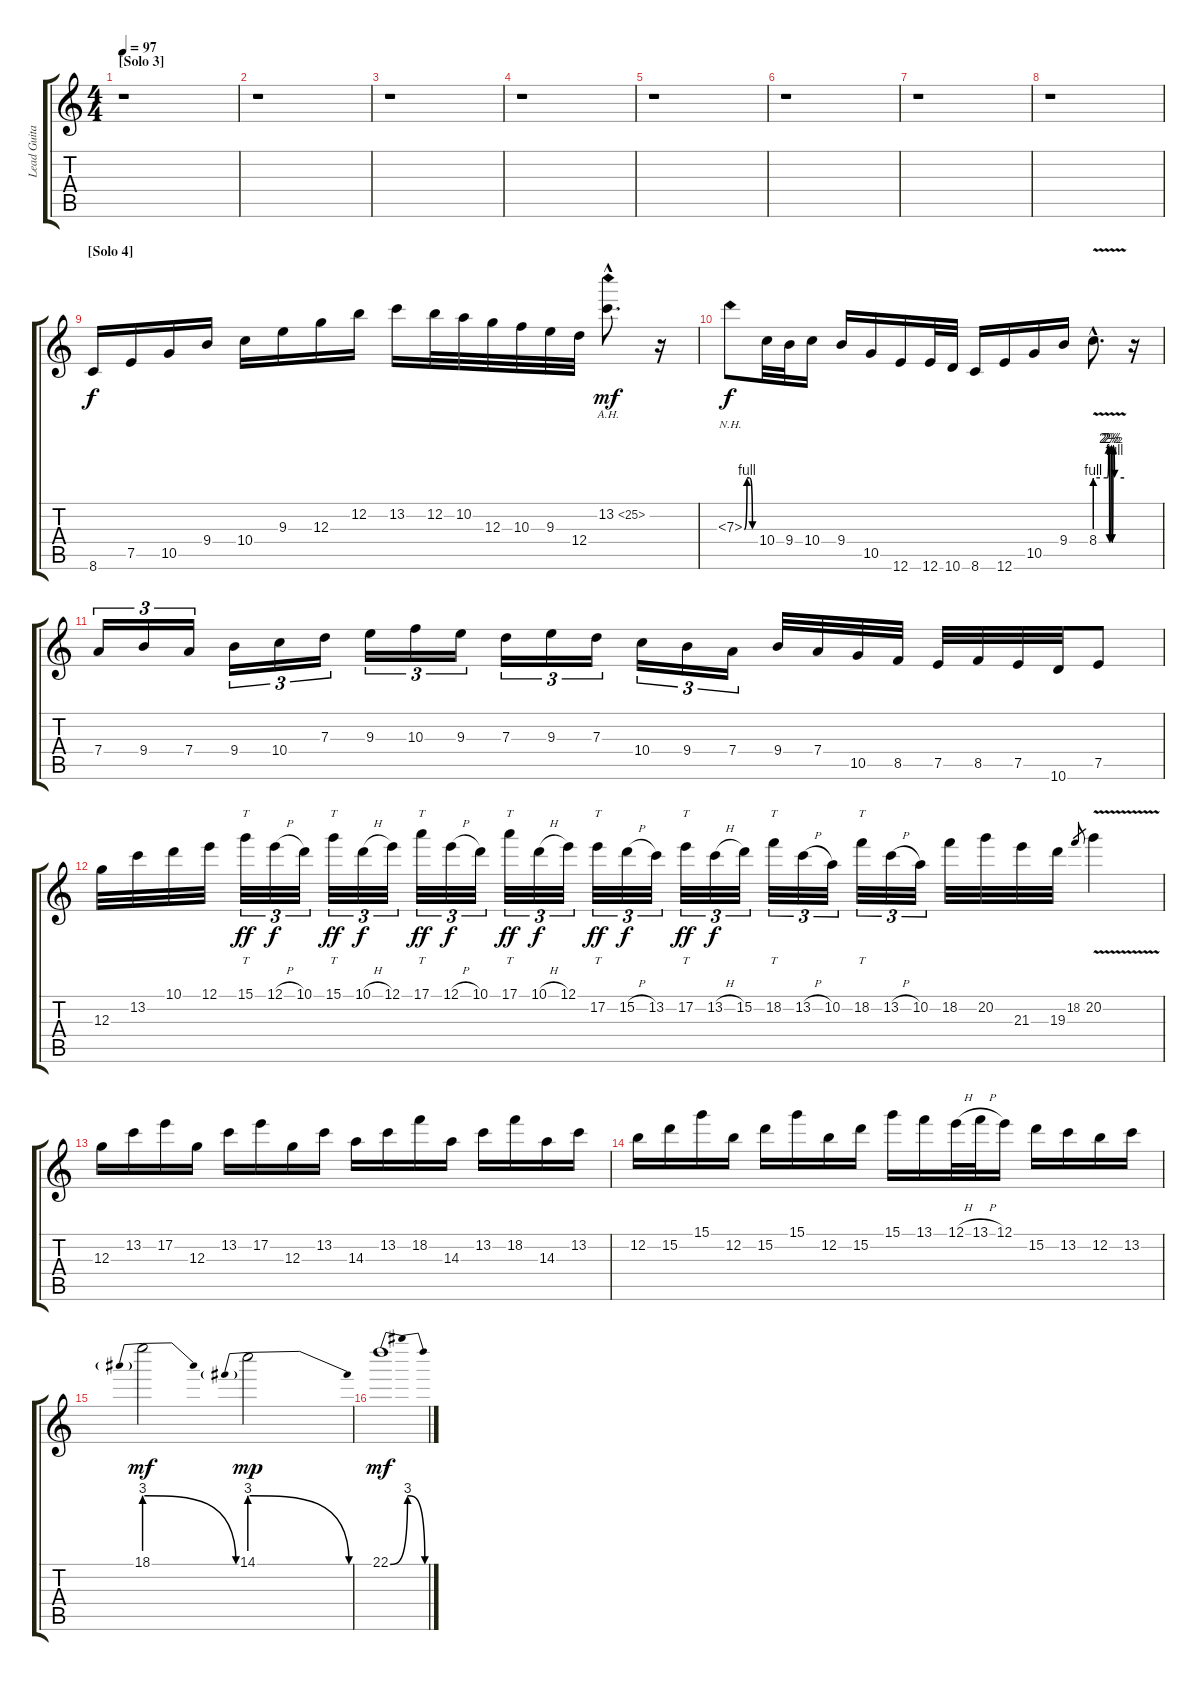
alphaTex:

\track ("Lead Guitar 2" "Lead Guita") {instrument overdrivenguitar}
\staff {score tabs}
\tuning (E4 B3 G3 D3 A2 E2) {hide}
\ts (4 4)
\section ("" "[Solo 3]")
\tempo 97
\clef g2
\ks c
r.1{dy mf} |
r.1 |
r.1 |
r.1 |
r.1 |
r.1 |
r.1 |
r.1 |
\section ("" "[Solo 4]")
8.6.16{dy f} 7.5.16 10.5.16 9.4.16 10.4.16 9.3.16 12.3.16 12.2.16 13.2.16 12.2.32 10.2.32 12.3.32 10.3.32 9.3.32 12.4.32 13.2{ah 12 hac}.8{d dy mf} r.16 |
7.3{be (custom 0 0 15 4 30 4 45 0 60 0) nh}.8{dy f} 10.4.32 9.4.32 10.4.16 9.4.16 10.5.16 12.6.16 12.6.32 10.6.32 8.6.16 12.6.16 10.5.16 9.4.16 8.4{be (custom 0 4 25 4 28 10 30 0 33 10 35 0 37 10 40 4 60 4) v hac}.8{d} r.16 |
7.4.16{tu (3 2)} 9.4.16{tu (3 2)} 7.4.16{tu (3 2)} 9.4.16{tu (3 2)} 10.4.16{tu (3 2)} 7.3.16{tu (3 2)} 9.3.16{tu (3 2)} 10.3.16{tu (3 2)} 9.3.16{tu (3 2)} 7.3.16{tu (3 2)} 9.3.16{tu (3 2)} 7.3.16{tu (3 2)} 10.4.16{tu (3 2)} 9.4.16{tu (3 2)} 7.4.16{tu (3 2)} 9.4.32 7.4.32 10.5.32 8.5.32 7.5.32 8.5.32 7.5.32 10.6.32 7.5.8 |
12.3.32 13.2.32 10.1.32 12.1.32 15.1.32{tt tu (3 2) dy ff} 12.1{h}.32{tu (3 2) dy f} 10.1.32{tu (3 2)} 15.1.32{tt tu (3 2) dy ff} 10.1{h}.32{tu (3 2) dy f} 12.1.32{tu (3 2)} 17.1.32{tt tu (3 2) dy ff} 12.1{h}.32{tu (3 2) dy f} 10.1.32{tu (3 2)} 17.1.32{tt tu (3 2) dy ff} 10.1{h}.32{tu (3 2) dy f} 12.1.32{tu (3 2)} 17.2.32{tt tu (3 2) dy ff} 15.2{h}.32{tu (3 2) dy f} 13.2.32{tu (3 2)} 17.2.32{tt tu (3 2) dy ff} 13.2{h}.32{tu (3 2) dy f} 15.2.32{tu (3 2)} 18.2.32{tt tu (3 2)} 13.2{h}.32{tu (3 2)} 10.2.32{tu (3 2)} 18.2.32{tt tu (3 2)} 13.2{h}.32{tu (3 2)} 10.2.32{tu (3 2)} 18.2.32 20.2.32 21.3.32 19.3.32 18.2.8{gr} 20.2{v}.4 |
12.3.16 13.2.16 17.2.16 12.3.16 13.2.16 17.2.16 12.3.16 13.2.16 14.3.16 13.2.16 18.2.16 14.3.16 13.2.16 18.2.16 14.3.16 13.2.16 |
12.2.16 15.2.16 15.1.16 12.2.16 15.2.16 15.1.16 12.2.16 15.2.16 15.1.16 13.1.16 12.1{h}.32 13.1{h}.32 12.1.16 15.2.16 13.2.16 12.2.16 13.2.16 |
18.1{be (prebendrelease 0 12 60 0)}.2{dy mf} 14.1{be (prebendrelease 0 12 60 0)}.2{dy mp} |
22.1{be (bendrelease 0 0 15 12 30 12 60 0)}.1{dy mf}
